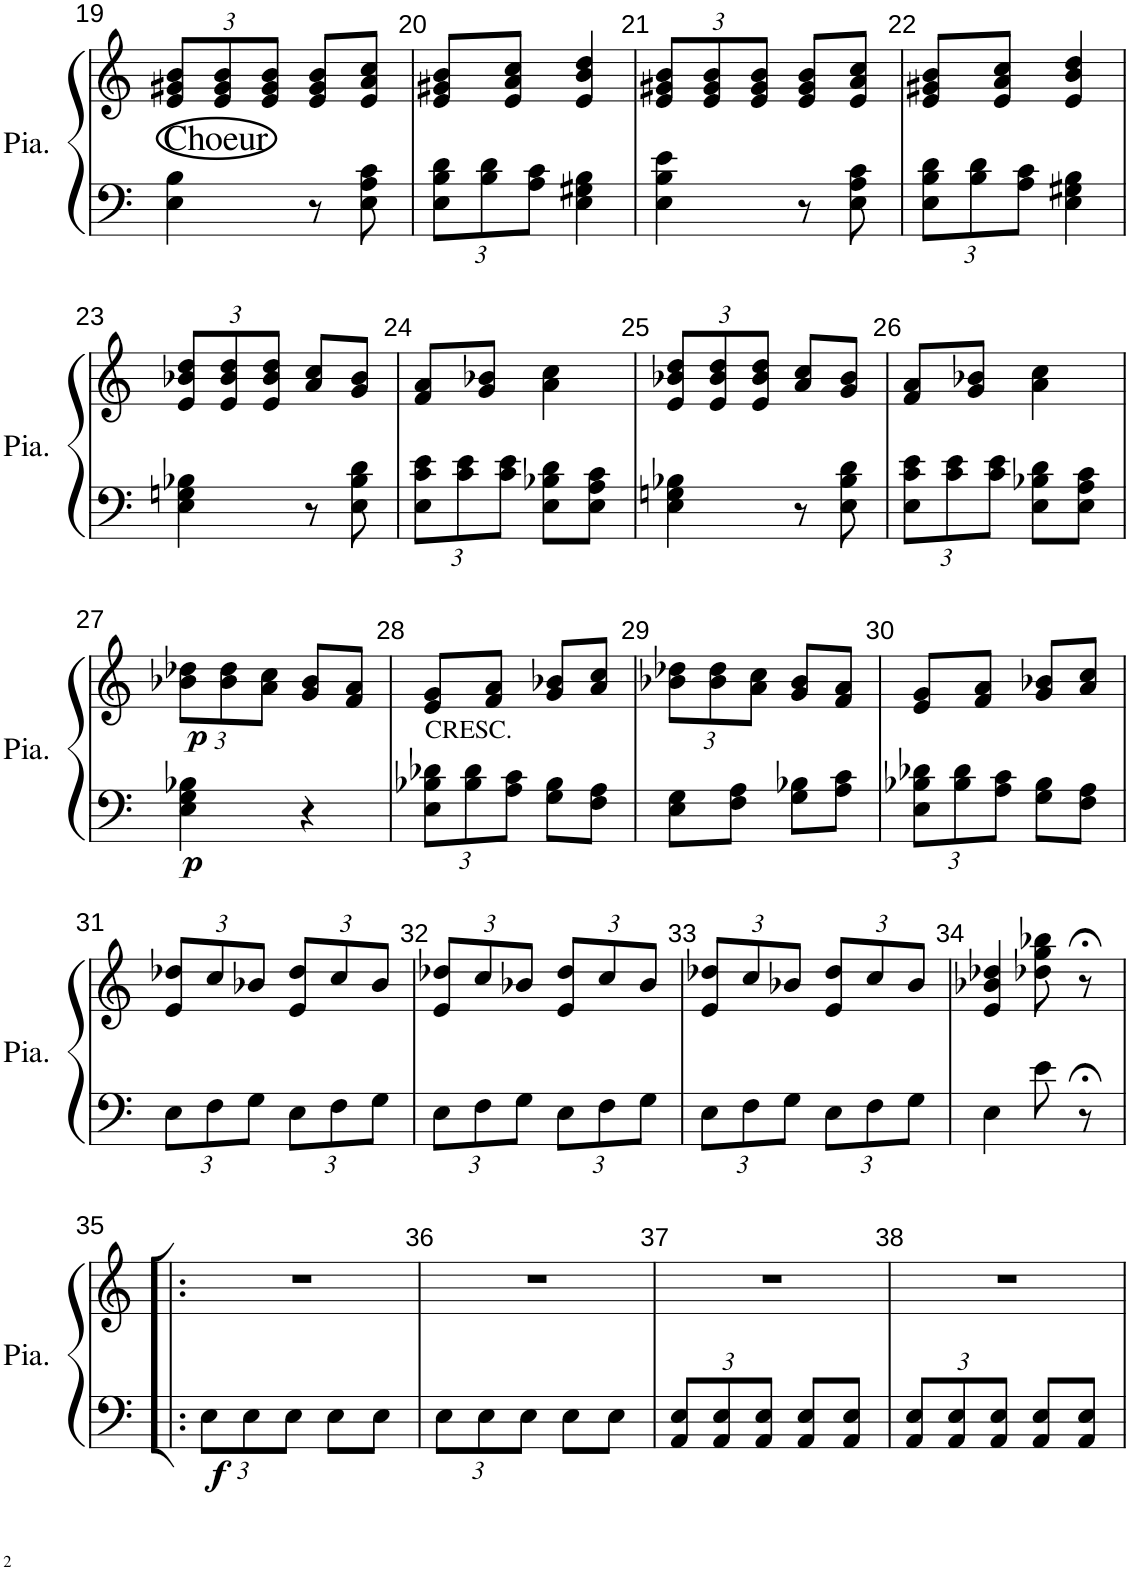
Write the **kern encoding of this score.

**kern	**kern	**dynam
*part1	*part1	*part1
*staff2	*staff1	*staff1/2
*I"Piano	*	*
*I'Pia.	*	*
!!LO:PB:g=z
*clefF4	*clefG2	*
*k[]	*k[]	*
*M2/4	*M2/4	*
*	*Xbrackettup	*
=19	=19	=19
!	!LO:TX:b:t=Choeur	!
4E\ 4B\	12e/ 12g#X/ 12b/L	.
.	12e/ 12g#/ 12b/	.
.	12e/ 12g#/ 12b/J	.
8r	8e/ 8g#/ 8b/L	.
8E\ 8A\ 8c\	8e/ 8a/ 8cc/J	.
=20	=20	=20
*Xbrackettup	*	*
12E\ 12B\ 12d\L	8e/ 8g#X/ 8b/L	.
12B\ 12d\	.	.
.	8e/ 8a/ 8cc/J	.
12A\ 12c\J	.	.
4E\ 4G#X\ 4B\	4e/ 4b/ 4dd/	.
=21	=21	=21
4E\ 4B\ 4e\	12e/ 12g#X/ 12b/L	.
.	12e/ 12g#/ 12b/	.
.	12e/ 12g#/ 12b/J	.
8r	8e/ 8g#/ 8b/L	.
8E\ 8A\ 8c\	8e/ 8a/ 8cc/J	.
=22	=22	=22
12E\ 12B\ 12d\L	8e/ 8g#X/ 8b/L	.
12B\ 12d\	.	.
.	8e/ 8a/ 8cc/J	.
12A\ 12c\J	.	.
4E\ 4G#X\ 4B\	4e/ 4b/ 4dd/	.
!!LO:LB:g=z
=23	=23	=23
4E\ 4Gn\ 4B-X\	12e/ 12b-X/ 12dd/L	.
.	12e/ 12b-/ 12dd/	.
.	12e/ 12b-/ 12dd/J	.
8r	8a/ 8cc/L	.
8E\ 8B-\ 8d\	8g/ 8b-/J	.
=24	=24	=24
12E\ 12c\ 12e\L	8f/ 8a/L	.
12c\ 12e\	.	.
.	8g/ 8b-X/J	.
12c\ 12e\J	.	.
8E\ 8B-X\ 8d\L	4a\ 4cc\	.
8E\ 8A\ 8c\J	.	.
=25	=25	=25
4E\ 4Gn\ 4B-X\	12e/ 12b-X/ 12dd/L	.
.	12e/ 12b-/ 12dd/	.
.	12e/ 12b-/ 12dd/J	.
8r	8a/ 8cc/L	.
8E\ 8B-\ 8d\	8g/ 8b-/J	.
=26	=26	=26
12E\ 12c\ 12e\L	8f/ 8a/L	.
12c\ 12e\	.	.
.	8g/ 8b-X/J	.
12c\ 12e\J	.	.
8E\ 8B-X\ 8d\L	4a\ 4cc\	.
8E\ 8A\ 8c\J	.	.
!!LO:LB:g=z
=27	=27	=27
!	!	!LO:DY:b=2
!	!	!LO:DY:n=1:b
4E\ 4G\ 4B-X\	12b-X\ 12dd-X\L	p p
.	12b-\ 12dd-\	.
.	12a\ 12cc\J	.
4r	8g/ 8b-/L	.
.	8f/ 8a/J	.
=28	=28	=28
!	!LO:TX:b:t=CRESC.	!
12E\ 12B-X\ 12d-X\L	8e/ 8g/L	.
12B-\ 12d-\	.	.
.	8f/ 8a/J	.
12A\ 12c\J	.	.
8G\ 8B-\L	8g/ 8b-X/L	.
8F\ 8A\J	8a/ 8cc/J	.
=29	=29	=29
8E\ 8G\L	12b-X\ 12dd-X\L	.
.	12b-\ 12dd-\	.
8F\ 8A\J	.	.
.	12a\ 12cc\J	.
8G\ 8B-X\L	8g/ 8b-/L	.
8A\ 8c\J	8f/ 8a/J	.
=30	=30	=30
12E\ 12B-X\ 12d-X\L	8e/ 8g/L	.
12B-\ 12d-\	.	.
.	8f/ 8a/J	.
12A\ 12c\J	.	.
8G\ 8B-\L	8g/ 8b-X/L	.
8F\ 8A\J	8a/ 8cc/J	.
!!LO:LB:g=z
=31	=31	=31
12E\L	12e/ 12dd-X/L	.
12F\	12cc/	.
12G\J	12b-X/J	.
12E\L	12e/ 12dd-/L	.
12F\	12cc/	.
12G\J	12b-/J	.
=32	=32	=32
12E\L	12e/ 12dd-X/L	.
12F\	12cc/	.
12G\J	12b-X/J	.
12E\L	12e/ 12dd-/L	.
12F\	12cc/	.
12G\J	12b-/J	.
=33	=33	=33
12E\L	12e/ 12dd-X/L	.
12F\	12cc/	.
12G\J	12b-X/J	.
12E\L	12e/ 12dd-/L	.
12F\	12cc/	.
12G\J	12b-/J	.
=34	=34	=34
4E\	4e/ 4b-X/ 4dd-X/	.
8e\	8dd-X\ 8gg\ 8bb-X\	.
8r;<	8r;<	.
!!LO:LB:g=z
=35!|:	=35!|:	=35!|:
!	!	!LO:DY:b=2
12E\L	2r	f
12E\	.	.
12E\J	.	.
8E\L	.	.
8E\J	.	.
=36	=36	=36
12E\L	2r	.
12E\	.	.
12E\J	.	.
8E\L	.	.
8E\J	.	.
=37	=37	=37
12AA/ 12E/L	2r	.
12AA/ 12E/	.	.
12AA/ 12E/J	.	.
8AA/ 8E/L	.	.
8AA/ 8E/J	.	.
=38	=38	=38
12AA/ 12E/L	2r	.
12AA/ 12E/	.	.
12AA/ 12E/J	.	.
8AA/ 8E/L	.	.
8AA/ 8E/J	.	.
=	=	=
*-	*-	*-
